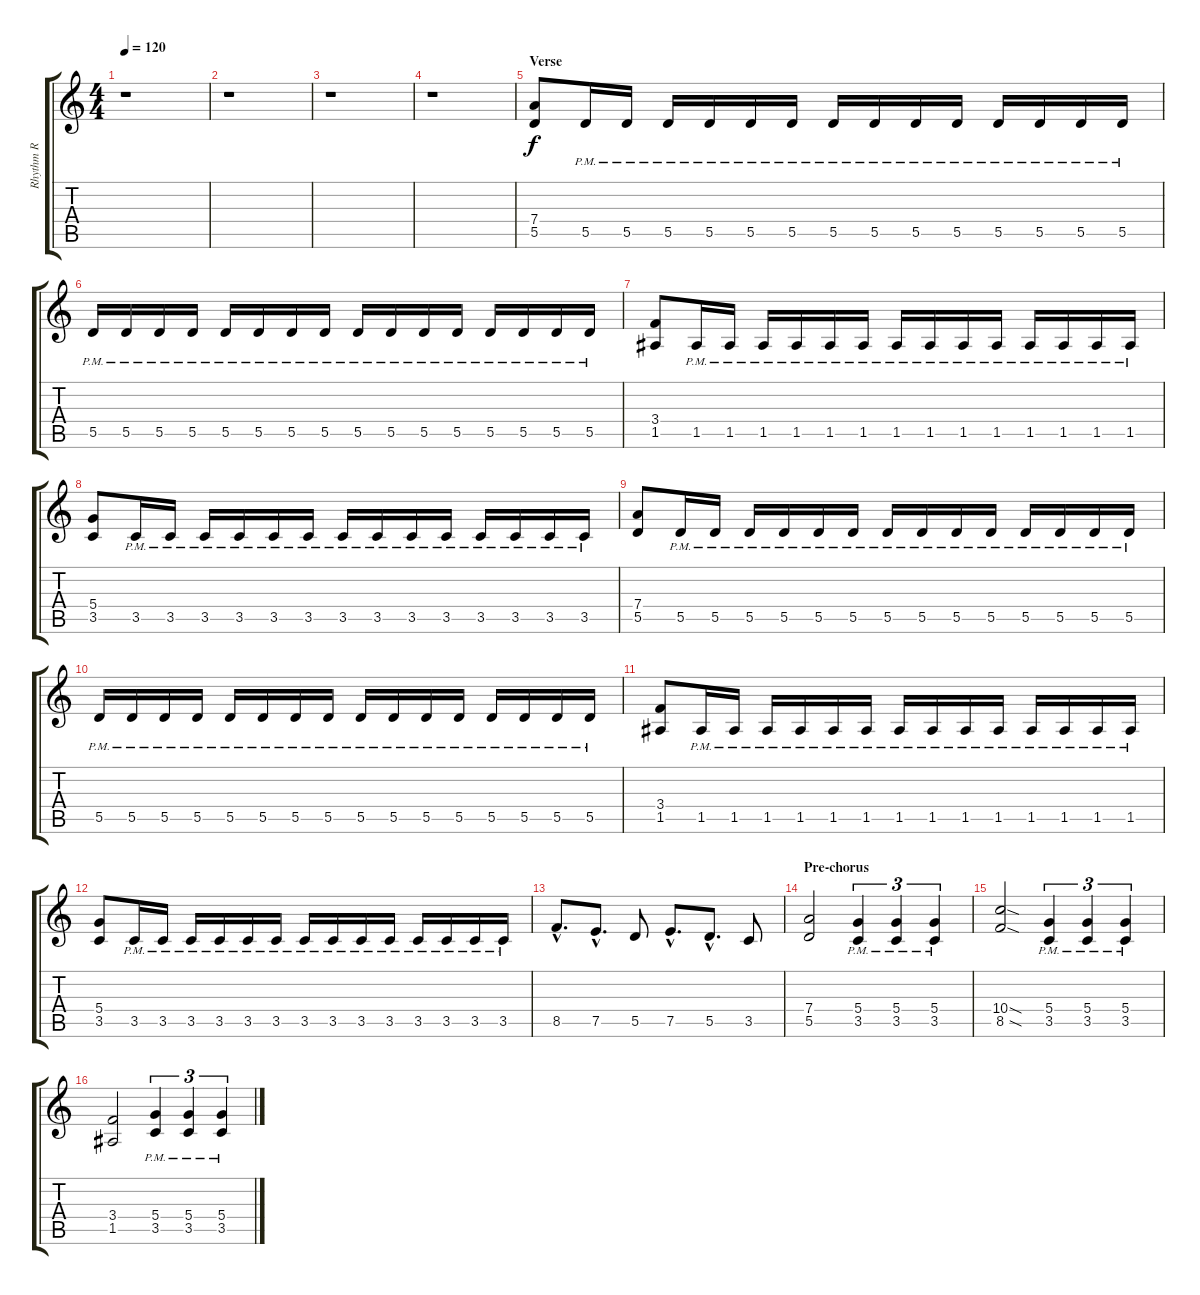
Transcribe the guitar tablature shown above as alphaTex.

\track ("Rhythm R" "Rhythm R") {instrument distortionguitar}
\staff {score tabs}
\tuning (E4 B3 G3 D3 A2 E2) {hide}
\ts (4 4)
\tempo 120
\clef g2
\ks c
r.1{dy f} |
r.1 |
r.1 |
r.1 |
\section ("" "Verse")
(7.4 5.5).8 5.5{pm}.16 5.5{pm}.16 5.5{pm}.16 5.5{pm}.16 5.5{pm}.16 5.5{pm}.16 5.5{pm}.16 5.5{pm}.16 5.5{pm}.16 5.5{pm}.16 5.5{pm}.16 5.5{pm}.16 5.5{pm}.16 5.5{pm}.16 |
5.5{pm}.16 5.5{pm}.16 5.5{pm}.16 5.5{pm}.16 5.5{pm}.16 5.5{pm}.16 5.5{pm}.16 5.5{pm}.16 5.5{pm}.16 5.5{pm}.16 5.5{pm}.16 5.5{pm}.16 5.5{pm}.16 5.5{pm}.16 5.5{pm}.16 5.5{pm}.16 |
(3.4 1.5).8 1.5{pm}.16 1.5{pm}.16 1.5{pm}.16 1.5{pm}.16 1.5{pm}.16 1.5{pm}.16 1.5{pm}.16 1.5{pm}.16 1.5{pm}.16 1.5{pm}.16 1.5{pm}.16 1.5{pm}.16 1.5{pm}.16 1.5{pm}.16 |
(5.4 3.5).8 3.5{pm}.16 3.5{pm}.16 3.5{pm}.16 3.5{pm}.16 3.5{pm}.16 3.5{pm}.16 3.5{pm}.16 3.5{pm}.16 3.5{pm}.16 3.5{pm}.16 3.5{pm}.16 3.5{pm}.16 3.5{pm}.16 3.5{pm}.16 |
(7.4 5.5).8 5.5{pm}.16 5.5{pm}.16 5.5{pm}.16 5.5{pm}.16 5.5{pm}.16 5.5{pm}.16 5.5{pm}.16 5.5{pm}.16 5.5{pm}.16 5.5{pm}.16 5.5{pm}.16 5.5{pm}.16 5.5{pm}.16 5.5{pm}.16 |
5.5{pm}.16 5.5{pm}.16 5.5{pm}.16 5.5{pm}.16 5.5{pm}.16 5.5{pm}.16 5.5{pm}.16 5.5{pm}.16 5.5{pm}.16 5.5{pm}.16 5.5{pm}.16 5.5{pm}.16 5.5{pm}.16 5.5{pm}.16 5.5{pm}.16 5.5{pm}.16 |
(3.4 1.5).8 1.5{pm}.16 1.5{pm}.16 1.5{pm}.16 1.5{pm}.16 1.5{pm}.16 1.5{pm}.16 1.5{pm}.16 1.5{pm}.16 1.5{pm}.16 1.5{pm}.16 1.5{pm}.16 1.5{pm}.16 1.5{pm}.16 1.5{pm}.16 |
(5.4 3.5).8 3.5{pm}.16 3.5{pm}.16 3.5{pm}.16 3.5{pm}.16 3.5{pm}.16 3.5{pm}.16 3.5{pm}.16 3.5{pm}.16 3.5{pm}.16 3.5{pm}.16 3.5{pm}.16 3.5{pm}.16 3.5{pm}.16 3.5{pm}.16 |
8.5{hac}.8{d} 7.5{hac}.8{d} 5.5.8 7.5{hac}.8{d} 5.5{hac}.8{d} 3.5.8 |
\section ("" "Pre-chorus")
(7.4 5.5).2 (5.4{pm} 3.5{pm}).4{tu (3 2)} (5.4{pm} 3.5{pm}).4{tu (3 2)} (5.4{pm} 3.5{pm}).4{tu (3 2)} |
(10.4{sod} 8.5{sod}).2 (5.4{pm} 3.5{pm}).4{tu (3 2)} (5.4{pm} 3.5{pm}).4{tu (3 2)} (5.4{pm} 3.5{pm}).4{tu (3 2)} |
(3.4 1.5).2 (5.4{pm} 3.5{pm}).4{tu (3 2)} (5.4{pm} 3.5{pm}).4{tu (3 2)} (5.4{pm} 3.5{pm}).4{tu (3 2)}
